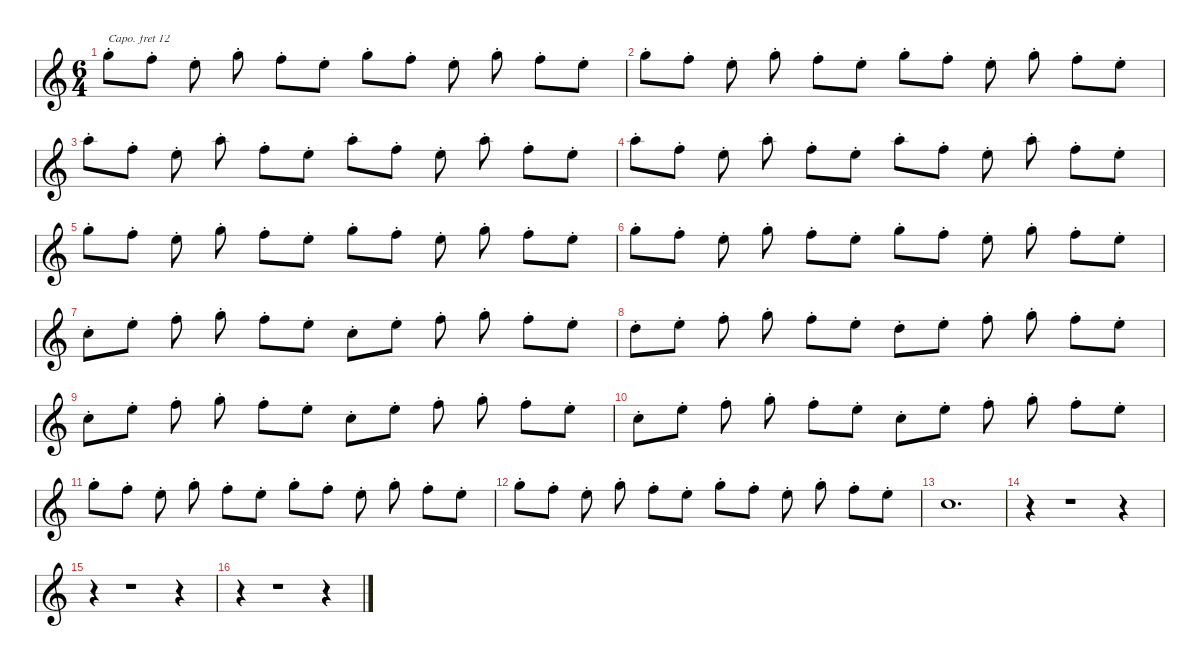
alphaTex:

\defaultSystemsLayout 4
\hideDynamics
\bracketExtendMode nobrackets
\singleTrackTrackNamePolicy hidden
\multiTrackTrackNamePolicy hidden
\firstSystemTrackNameMode fullname
\firstSystemTrackNameOrientation horizontal
\otherSystemsTrackNameOrientation horizontal
\track ("Flute" "picc.") {instrument piccolo}
\staff {score}
\capo 12
\tuning (E4 C4 G3 C3 G2 C2)
\ts (6 4)
\tempo (98 hide)
\clef g2
\ks c
7.2{st}.8{dy f beam Down} 5.2{st}.8{beam Down} 4.2{st}.8{beam Down beam split} 7.2{st}.8{beam Down} 5.2{st}.8{beam Down} 4.2{st}.8{beam Down} 7.2{st}.8{beam Down} 5.2{st}.8{beam Down} 4.2{st}.8{beam Down beam split} 7.2{st}.8{beam Down} 5.2{st}.8{beam Down} 4.2{st}.8{beam Down} |
7.2{st}.8{beam Down} 5.2{st}.8{beam Down} 4.2{st}.8{beam Down beam split} 7.2{st}.8{beam Down} 5.2{st}.8{beam Down} 4.2{st}.8{beam Down} 7.2{st}.8{beam Down} 5.2{st}.8{beam Down} 4.2{st}.8{beam Down beam split} 7.2{st}.8{beam Down} 5.2{st}.8{beam Down} 4.2{st}.8{beam Down} |
\tempo (97 hide)
9.2{st}.8{dy mp beam Down} 5.2{st}.8{dy f beam Down} 4.2{st}.8{beam Down beam split} 9.2{st}.8{dy mp beam Down} 5.2{st}.8{dy f beam Down} 4.2{st}.8{beam Down} 9.2{st}.8{dy mp beam Down} 5.2{st}.8{dy f beam Down} 4.2{st}.8{beam Down beam split} 9.2{st}.8{dy mp beam Down} 5.2{st}.8{dy f beam Down} 4.2{st}.8{beam Down} |
9.2{st}.8{dy mp beam Down} 5.2{st}.8{dy f beam Down} 4.2{st}.8{beam Down beam split} 9.2{st}.8{dy mp beam Down} 5.2{st}.8{dy f beam Down} 4.2{st}.8{beam Down} 9.2{st}.8{dy mp beam Down} 5.2{st}.8{dy f beam Down} 4.2{st}.8{beam Down beam split} 9.2{st}.8{dy mp beam Down} 5.2{st}.8{dy f beam Down} 4.2{st}.8{beam Down} |
\tempo (98 hide)
7.2{st}.8{beam Down} 5.2{st}.8{beam Down} 4.2{st}.8{beam Down beam split} 7.2{st}.8{beam Down} 5.2{st}.8{beam Down} 4.2{st}.8{beam Down} 7.2{st}.8{beam Down} 5.2{st}.8{beam Down} 4.2{st}.8{beam Down beam split} 7.2{st}.8{beam Down} 5.2{st}.8{beam Down} 4.2{st}.8{beam Down} |
7.2{st}.8{beam Down} 5.2{st}.8{beam Down} 4.2{st}.8{beam Down beam split} 7.2{st}.8{beam Down} 5.2{st}.8{beam Down} 4.2{st}.8{beam Down} 7.2{st}.8{beam Down} 5.2{st}.8{beam Down} 4.2{st}.8{beam Down beam split} 7.2{st}.8{beam Down} 5.2{st}.8{beam Down} 4.2{st}.8{beam Down} |
0.2{st}.8{beam Down} 4.2{st}.8{beam Down} 5.2{st}.8{beam Down beam split} 7.2{st}.8{beam Down} 5.2{st}.8{beam Down} 4.2{st}.8{beam Down} 0.2{st}.8{beam Down} 4.2{st}.8{beam Down} 5.2{st}.8{beam Down beam split} 7.2{st}.8{beam Down} 5.2{st}.8{beam Down} 4.2{st}.8{beam Down} |
2.2{st}.8{beam Down} 4.2{st}.8{beam Down} 5.2{st}.8{beam Down beam split} 7.2{st}.8{beam Down} 5.2{st}.8{beam Down} 4.2{st}.8{beam Down} 2.2{st}.8{beam Down} 4.2{st}.8{beam Down} 5.2{st}.8{beam Down beam split} 7.2{st}.8{beam Down} 5.2{st}.8{beam Down} 4.2{st}.8{beam Down} |
\tempo (97 hide)
0.2{st}.8{beam Down} 4.2{st}.8{beam Down} 5.2{st}.8{beam Down beam split} 7.2{st}.8{beam Down} 5.2{st}.8{beam Down} 4.2{st}.8{beam Down} 0.2{st}.8{beam Down} 4.2{st}.8{beam Down} 5.2{st}.8{beam Down beam split} 7.2{st}.8{beam Down} 5.2{st}.8{beam Down} 4.2{st}.8{beam Down} |
0.2{st}.8{beam Down} 4.2{st}.8{beam Down} 5.2{st}.8{beam Down beam split} 7.2{st}.8{beam Down} 5.2{st}.8{beam Down} 4.2{st}.8{beam Down} 0.2{st}.8{beam Down} 4.2{st}.8{beam Down} 5.2{st}.8{beam Down beam split} 7.2{st}.8{beam Down} 5.2{st}.8{beam Down} 4.2{st}.8{beam Down} |
7.2{st}.8{beam Down} 5.2{st}.8{beam Down} 4.2{st}.8{beam Down beam split} 7.2{st}.8{beam Down} 5.2{st}.8{beam Down} 4.2{st}.8{beam Down} 7.2{st}.8{beam Down} 5.2{st}.8{beam Down} 4.2{st}.8{beam Down beam split} 7.2{st}.8{beam Down} 5.2{st}.8{beam Down} 4.2{st}.8{beam Down} |
7.2{st}.8{beam Down} 5.2{st}.8{beam Down} 4.2{st}.8{beam Down beam split} 7.2{st}.8{beam Down} 5.2{st}.8{beam Down} 4.2{st}.8{beam Down} 7.2{st}.8{beam Down} 5.2{st}.8{beam Down} 4.2{st}.8{beam Down beam split} 7.2{st}.8{beam Down} 5.2{st}.8{beam Down} 4.2{st}.8{beam Down} |
\tempo (98 hide)
0.2.1{d beam Down} |
r.4{beam Down} r.1{beam Down} r.4{beam Down} |
r.4{beam Down} r.1{beam Down} r.4{beam Down} |
r.4{beam Down} r.1{beam Down} r.4{beam Down}
